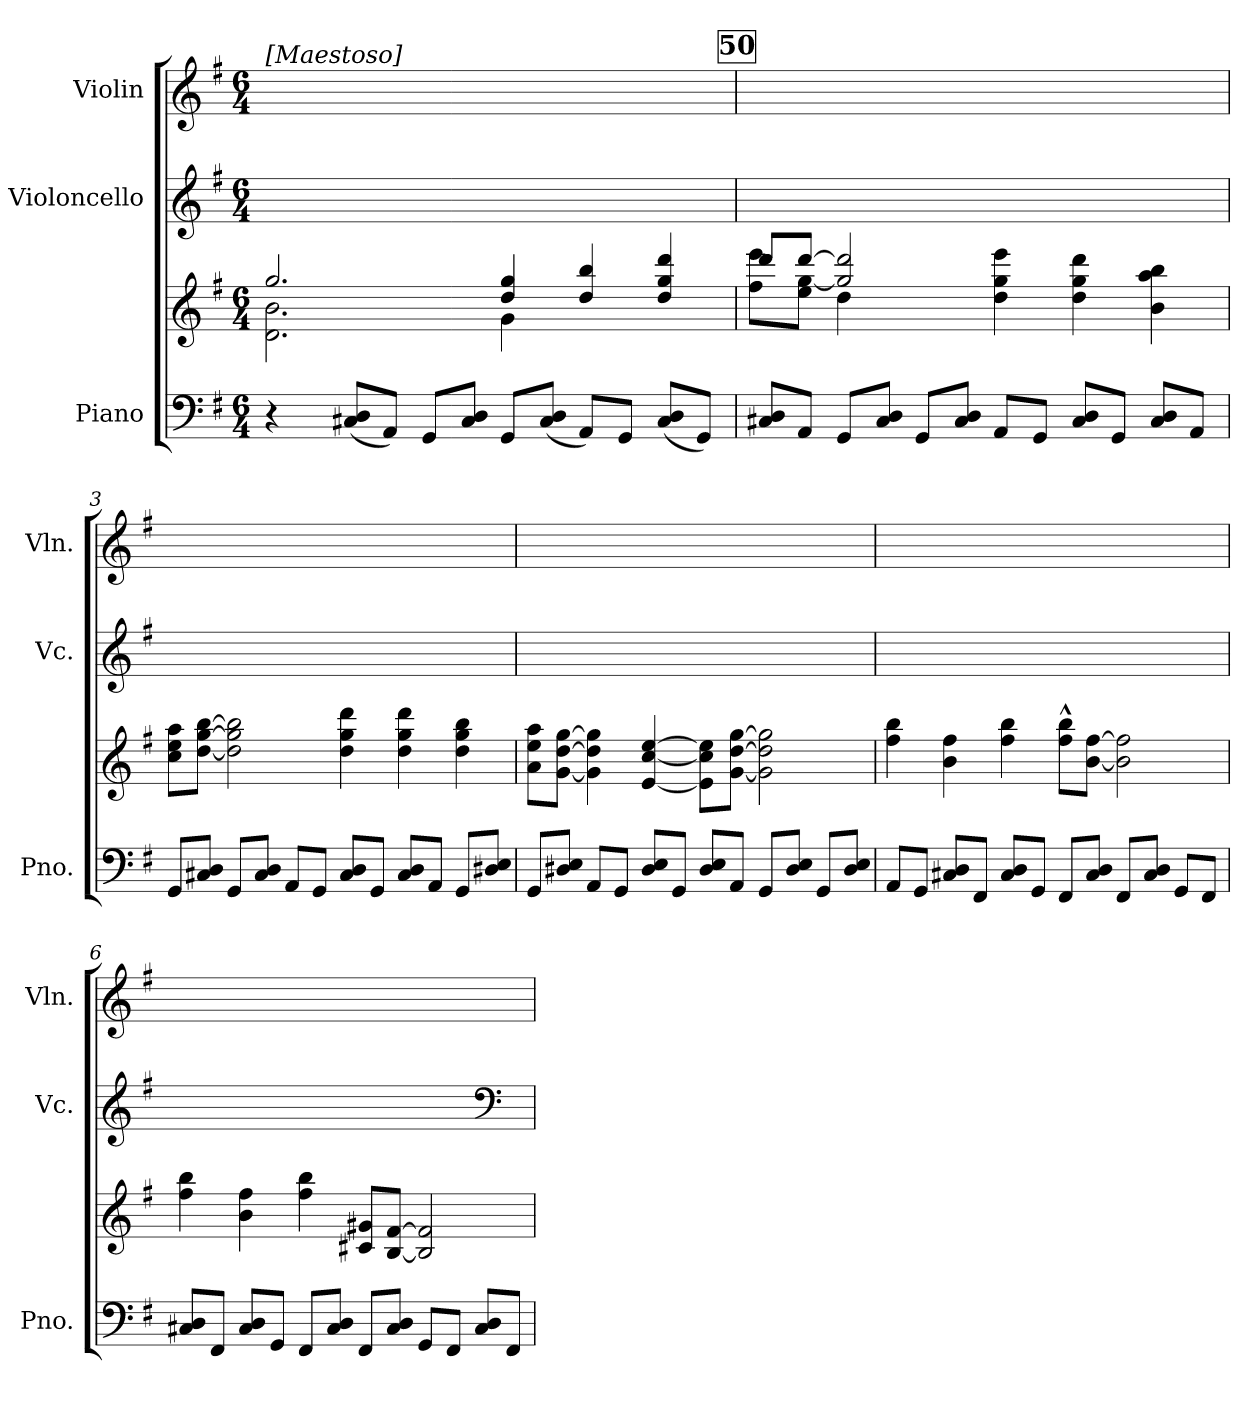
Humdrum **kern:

**kern	**kern	**kern	**kern
*part3	*part3	*part2	*part1
*staff4	*staff3	*staff2	*staff1
*I"Piano	*	*I"Violoncello	*I"Violin
*I'Pno.	*	*I'Vc.	*I'Vln.
*clefF4	*clefG2	*clefG2	*clefG2
*k[f#]	*k[f#]	*k[f#]	*k[f#]
*G:	*G:	*G:	*G:
*M6/4	*M6/4	*M6/4	*M6/4
=1	=1	=1	=1
*	*^	*	*
!	!	!	!	!LO:TX:a:B:t=[Maestoso]
4r	2.gg	2.d 2.b	8ryy	8ryy
.	.	.	4ryy	4ryy
(8C#X 8DL	.	.	.	.
8AAJ)	.	.	4ryy	4ryy
8GGL	.	.	.	.
8C# 8DJ	.	.	8ryy	8ryy
8GGL	4dd 4gg	4g	2ryy	2ryy
(8C# 8DJ	.	.	.	.
8AAL)	4dd/ 4bb/	4ryy	.	.
8GGJ	.	.	.	.
(8C# 8DL	4dd/ 4gg/ 4ddd/	4ryy	8ryy	8ryy
8GGJ)	.	.	8ryy	8ryy
!!LO:REH:place=s1:t=50
=2	=2	=2	=2	=2
8C#X 8DL	8dddL	8ff# 8eeeL	8ryy	8ryy
8AAJ	[8dddJ	8ee [8ggJ	4ryy	4ryy
8GGL	2gg] 2ddd]	4dd	.	.
8C# 8DJ	.	.	4ryy	4ryy
8GGL	.	4ryy	.	.
8C# 8DJ	.	.	8ryy	8ryy
8AAL	4dd 4gg 4eee	2.ryy	2ryy	2ryy
8GGJ	.	.	.	.
8C# 8DL	4dd 4gg 4ddd	.	.	.
8GGJ	.	.	.	.
8C# 8DL	4b 4aa 4bb	.	8ryy	8ryy
8AAJ	.	.	8ryy	8ryy
*	*v	*v	*	*
=3	=3	=3	=3
8GGL	8cc 8ee 8aaL	8ryy	8ryy
8C#X 8DJ	[8dd [8gg [8bbJ	4ryy	4ryy
8GGL	2dd] 2gg] 2bb]	.	.
8C# 8DJ	.	4ryy	4ryy
8AAL	.	.	.
8GGJ	.	8ryy	8ryy
8C# 8DL	4dd 4gg 4ddd	2ryy	2ryy
8GGJ	.	.	.
8C# 8DL	4dd 4gg 4ddd	.	.
8AAJ	.	.	.
8GGL	4dd 4gg 4bb	8ryy	8ryy
8D#X 8EJ	.	8ryy	8ryy
=4	=4	=4	=4
8GGL	8a 8ee 8aaL	8ryy	8ryy
8D#X 8EJ	[8g [8dd [8ggJ	4ryy	4ryy
8AAL	4g] 4dd] 4gg]	.	.
8GGJ	.	4ryy	4ryy
8D# 8EL	[4e [4cc [4ee	.	.
8GGJ	.	8ryy	8ryy
8D# 8EL	8e] 8cc] 8ee]L	4.ryy	4.ryy
8AAJ	[8g [8dd [8ggJ	.	.
8GGL	2g] 2dd] 2gg]	.	.
8D# 8EJ	.	4.ryy	4.ryy
8GGL	.	.	.
8D# 8EJ	.	.	.
=5	=5	=5	=5
8AAL	4ff# 4bb	2ryy	2ryy
8GGJ	.	.	.
8C#X 8DL	4b 4ff#	.	.
8FF#J	.	.	.
8C# 8DL	4ff# 4bb	8ryy	8ryy
8GGJ	.	8ryy	8ryy
8FF#L	8ff#^^ 8bb^^L	8ryy	8ryy
8C# 8DJ	[8b [8ff#J	4ryy	4ryy
8FF#L	2b] 2ff#]	.	.
8C# 8DJ	.	4ryy	4ryy
8GGL	.	.	.
8FF#J	.	8ryy	8ryy
=6	=6	=6	=6
8C#X 8DL	4ff# 4bb	2ryy	2ryy
8FF#J	.	.	.
8C# 8DL	4b 4ff#	.	.
8GGJ	.	.	.
8FF#L	4ff# 4bb	8ryy	8ryy
8C# 8DJ	.	8ryy	8ryy
8FF#L	8c#X 8g#XL	8ryy	8ryy
8C# 8DJ	[8B [8f#J	4ryy	4ryy
8GGL	2B] 2f#]	.	.
8FF#J	.	4ryy	4ryy
8C# 8DL	.	.	.
*	*	*clefF4	*
8FF#J	.	8ryy	8ryy
=	=	=	=
*-	*-	*-	*-
